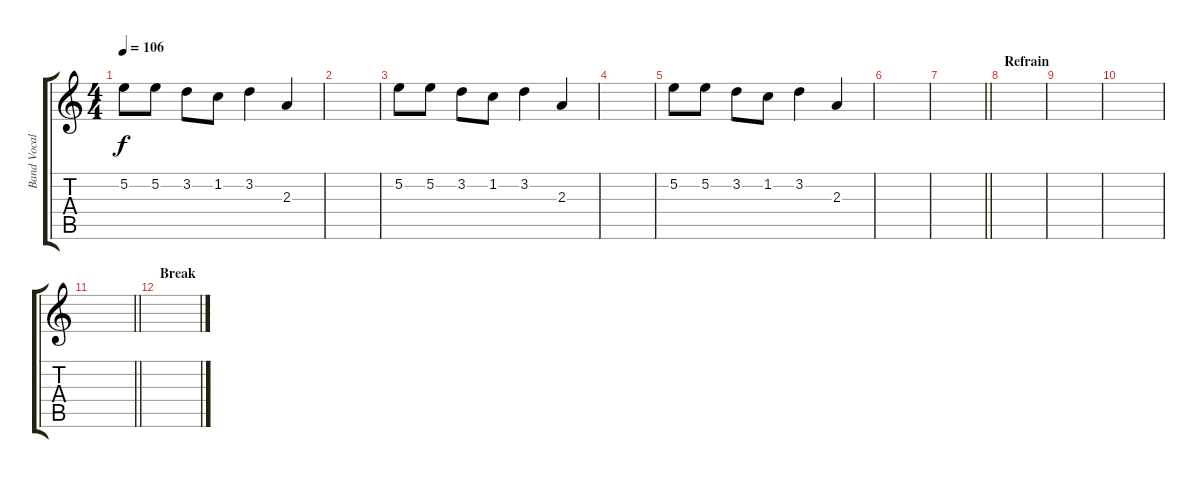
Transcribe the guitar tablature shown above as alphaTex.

\track ("Band Vocals" "Band Vocal") {mute instrument acousticguitarsteel}
\staff {score tabs}
\tuning (E4 B3 G3 D3 A2 E2) {hide}
\ts (4 4)
\tempo 106
\clef g2
\ks c
5.2.8{dy f} 5.2.8 3.2.8 1.2.8 3.2.4 2.3.4 |
|
5.2.8 5.2.8 3.2.8 1.2.8 3.2.4 2.3.4 |
|
5.2.8 5.2.8 3.2.8 1.2.8 3.2.4 2.3.4 |
|
\barLineRight lightlight
|
\section ("" "Refrain")
|
|
|
\barLineRight lightlight
|
\section ("" "Break")
